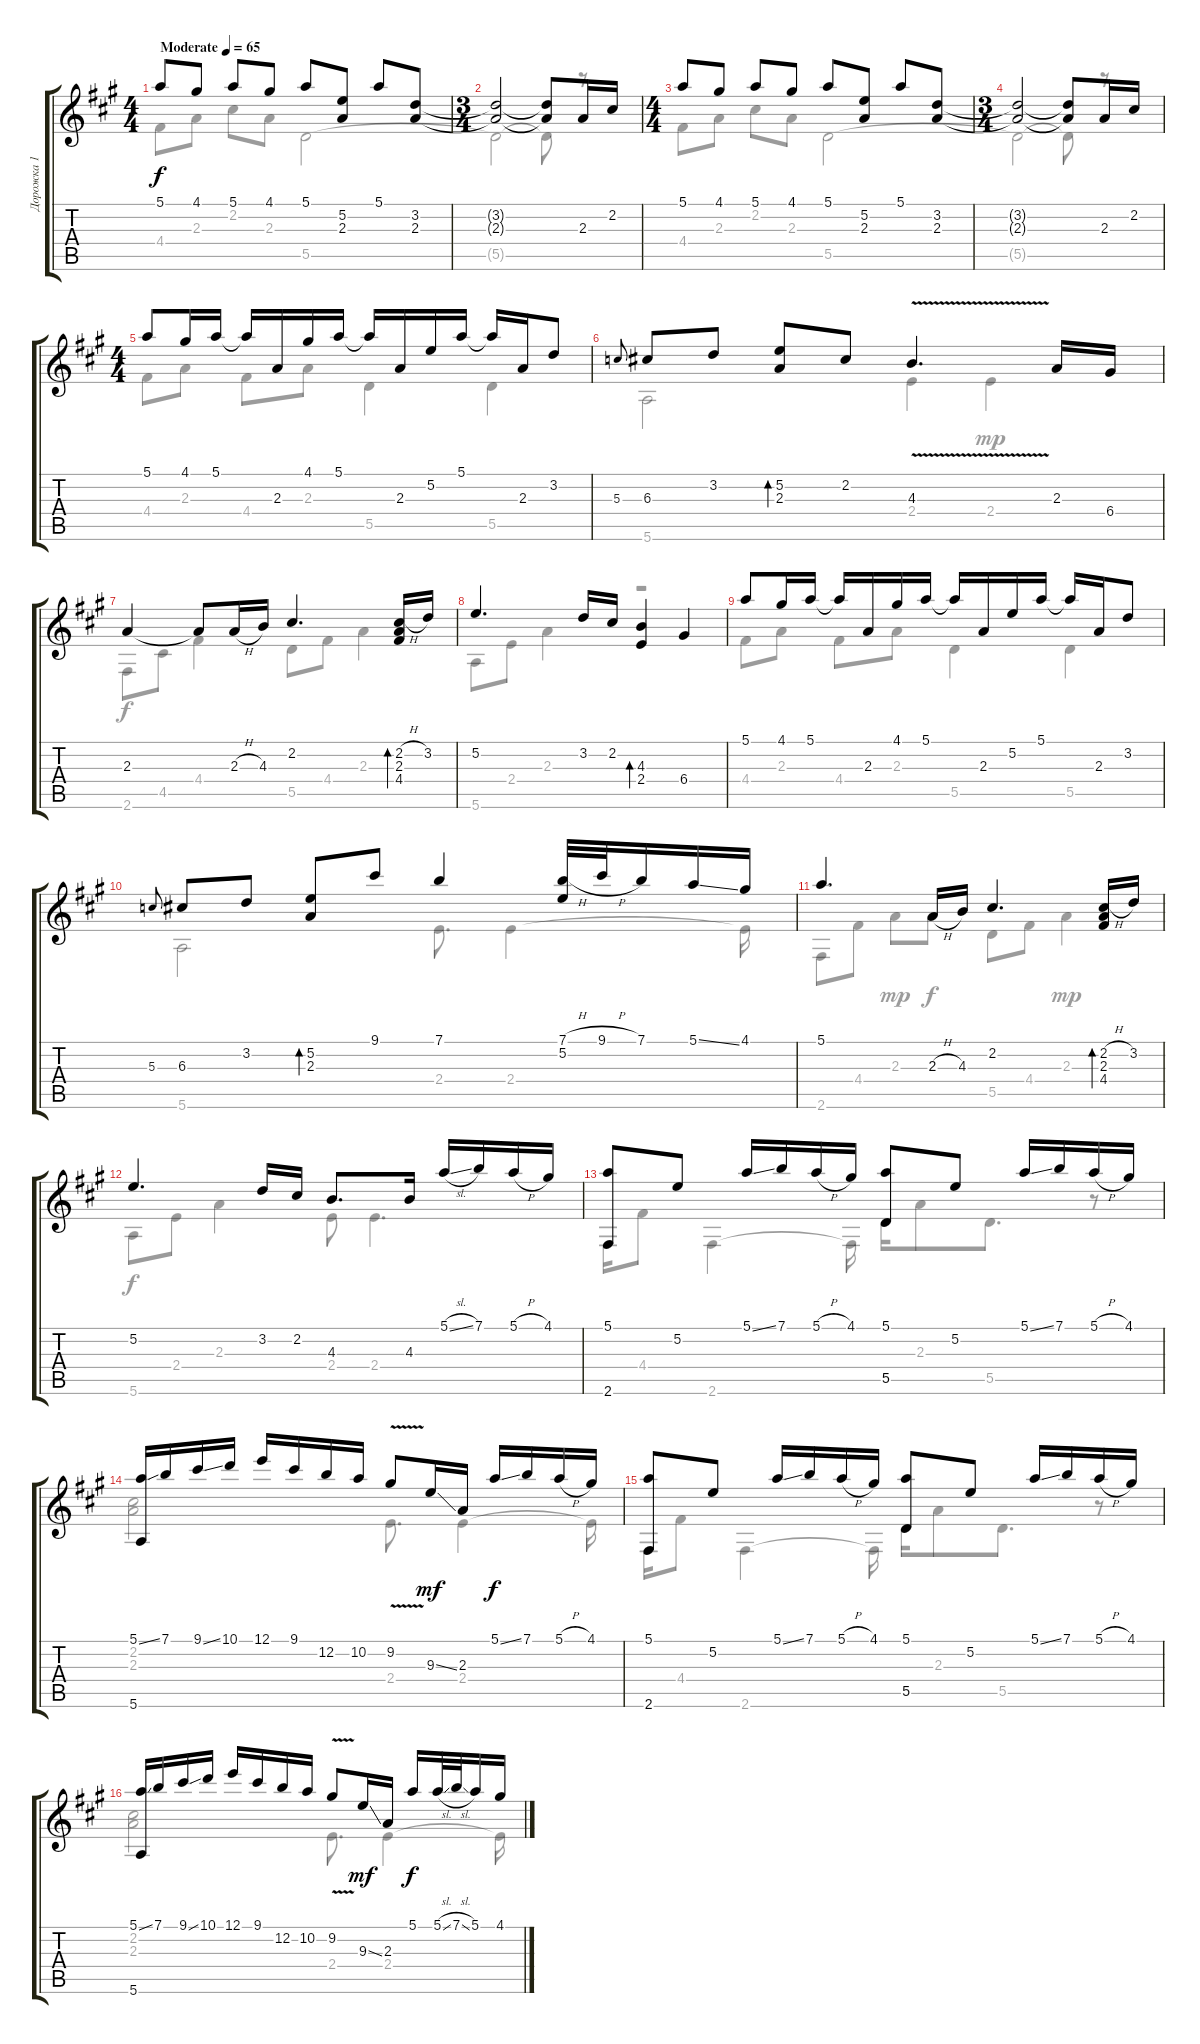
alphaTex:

\track ("Дорожка 1" "Дорожка 1") {instrument acousticguitarsteel}
\staff {score tabs}
\tuning (E4 B3 G3 D3 A2 E2) {hide}
\voice
\ts (4 4)
\tempo (65 "Moderate")
\clef g2
\ks a
5.1.8{dy f instrument acousticguitarsteel} 4.1.8 5.1.8 4.1.8 5.1.8 (5.2 2.3).8 5.1.8 (3.2 2.3).8 |
\ts (3 4)
(3.2{t} 2.3{t}).2 (3.2{t} 2.3{t}).8 2.3.16 2.2.16 |
\ts (4 4)
5.1.8 4.1.8 5.1.8 4.1.8 5.1.8 (5.2 2.3).8 5.1.8 (3.2 2.3).8 |
\ts (3 4)
(3.2{t} 2.3{t}).2 (3.2{t} 2.3{t}).8 2.3.16 2.2.16 |
\ts (4 4)
5.1.8 4.1.16 5.1.16 5.1{t}.16 2.3.16 4.1.16 5.1.16 5.1{t}.16 2.3.16 5.2.16 5.1.16 5.1{t}.16 2.3.16 3.2.8 |
5.3.8{gr onbeat} 6.3.8 3.2.8 (5.2 2.3).8{bd 60} 2.2.8 4.3{v}.4{d} 2.3.16 6.4.16 |
2.3.4 2.3{t}.8 2.3{h}.16 4.3.16 2.2.4{d} (2.2{h} 2.3 4.4).16{bd 240} 3.2.16 |
5.2.4{d} 3.2.16 2.2.16 (4.3 2.4).4{bd 60} 6.4.4 |
5.1.8{beam Up} 4.1.16 5.1.16 5.1{t}.16 2.3.16 4.1.16 5.1.16 5.1{t}.16 2.3.16 5.2.16 5.1.16 5.1{t}.16 2.3.16 3.2.8 |
5.3.8{gr onbeat} 6.3.8 3.2.8 (5.2 2.3).8{bd 60} 9.1.8 7.1.4 (7.1{h} 5.2).32 9.1{h}.32 7.1.16 5.1{ss}.16 4.1.16 |
5.1.4{d} 2.3{h}.16 4.3.16 2.2.4{d} (2.2{h} 2.3 4.4).16{bd 240} 3.2.16 |
5.2.4{d} 3.2.16 2.2.16 4.3.8{d} 4.3.16 5.1{sl}.16 7.1.16 5.1{h}.16 4.1.16 |
(5.1 2.6).8 5.2.8 5.1{ss}.16 7.1.16 5.1{h}.16 4.1.16 (5.1 5.5).8 5.2.8 5.1{ss}.16 7.1.16 5.1{h}.16 4.1.16 |
(5.1{ss} 5.6).16 7.1.16 9.1{ss}.16 10.1.16 12.1.16 9.1.16 12.2.16 10.2.16 9.2{v}.8 9.3{ss}.16{dy mf} 2.3.16 5.1{ss}.16{dy f} 7.1.16 5.1{h}.16 4.1.16 |
(5.1 2.6).8 5.2.8 5.1{ss}.16 7.1.16 5.1{h}.16 4.1.16 (5.1 5.5).8 5.2.8 5.1{ss}.16 7.1.16 5.1{h}.16 4.1.16 |
(5.1{ss} 5.6).16 7.1.16 9.1{ss}.16 10.1.16 12.1.16 9.1.16 12.2.16 10.2.16 9.2{v}.8 9.3{ss}.16{dy mf} 2.3.16 5.1.16{dy f} 5.1{sl}.32 7.1{sl}.32 5.1.16 4.1.16
\voice
\clef g2
\ottava regular
\simile none
\ks a
4.4.8{dy f} 2.3.8 2.2.8 2.3.8 5.5.2 |
5.5{t}.2 5.5{t}.8 r.8 |
4.4.8 2.3.8 2.2.8 2.3.8 5.5.2 |
5.5{t}.2 5.5{t}.8 r.8 |
4.4.8 2.3.8 4.4.8 2.3.8 5.5.4 5.5.4 |
5.6.2 2.4.4 2.4.4{dy mp} |
2.6.8{dy f} 4.5.8 4.4.4 5.5.8 4.4.8 2.3.4 |
5.6.8 2.4.8 2.3.4 r.2 |
4.4.8 2.3.8 4.4.8 2.3.8 5.5.4 5.5.4 |
5.6.2 2.4.8{d} 2.4.4 2.4{t}.16 |
2.6.8 4.4.8 2.3.8{dy mp} 2.3.8{dy f} 5.5.8 4.4.8 2.3.4{dy mp} |
5.6.8{dy f} 2.4.8 2.3.4 2.4.8 2.4.4{d} |
2.6.16 4.4.8 2.6.4 2.6{t}.16 5.5.16 2.3.8 5.5.8{d} r.8 |
(2.2 2.3).2 2.4.8{d} 2.4.4 2.4{t}.16 |
2.6.16 4.4.8 2.6.4 2.6{t}.16 5.5.16 2.3.8 5.5.8{d} r.8 |
(2.2 2.3).2 2.4.8{d} 2.4.4 2.4{t}.16
